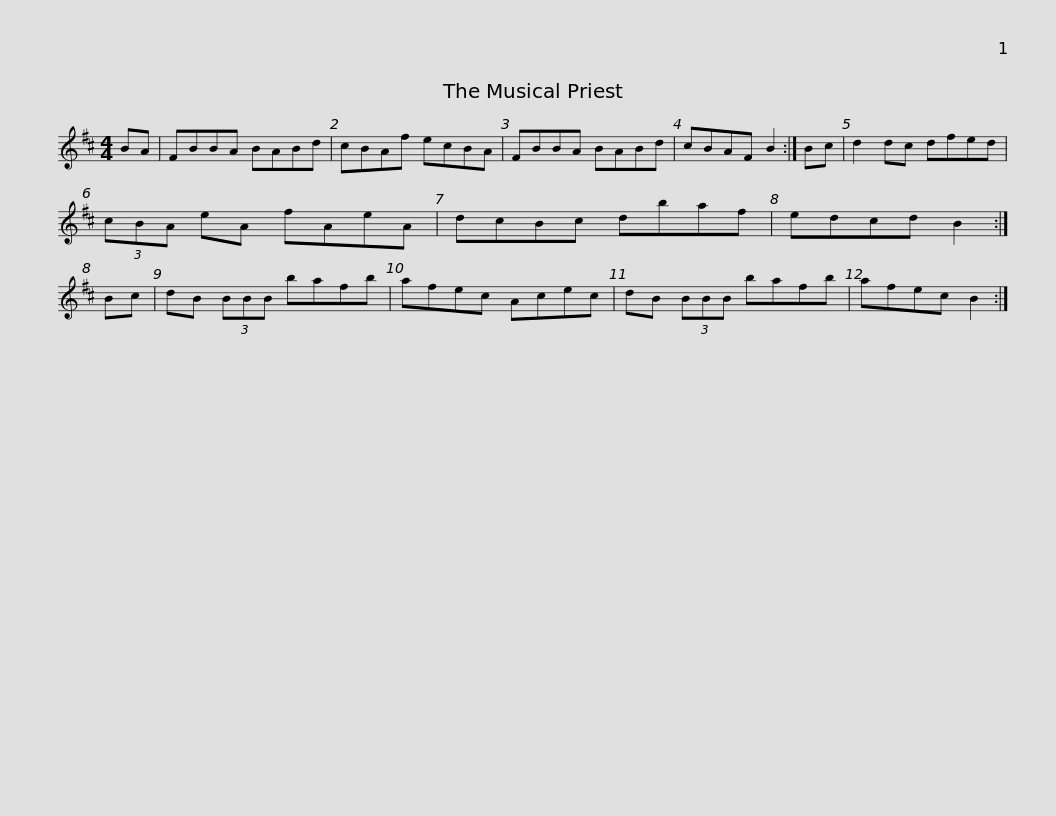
X:1
L:1/8
M:4/4
I:linebreak $
K:Bmin
V:1 treble
V:1
 BA | FBBA BABd | cBAf ecBA | FBBA BABd | cBAF B2 :| %5
 Bc | d2 dc dfed |$ (3cBA eA fAeA | dcBc dbaf | edcd B2 :| %10
 Bc | dB (3BBB bafb | afec Acec |$ dB (3BBB bafb | afec B2 :| %15
